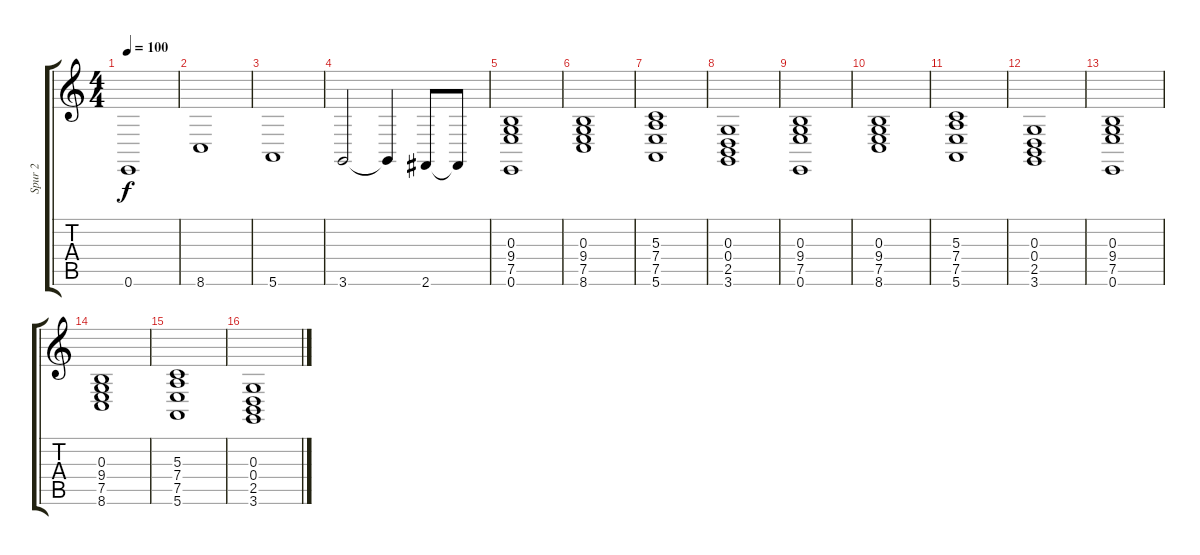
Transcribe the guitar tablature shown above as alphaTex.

\track ("Spur 2" "Spur 2") {instrument synthstrings1}
\staff {score tabs}
\tuning (E4 B3 G3 D3 A2 E2) {hide}
\ts (4 4)
\tempo 100
\clef g2
\ks c
0.6.1{dy f} |
8.6.1 |
5.6.1 |
3.6.2 3.6{t}.4 2.6.8 2.6{t}.8 |
(0.3 9.4 7.5 0.6).1 |
(0.3 9.4 7.5 8.6).1 |
(5.3 7.4 7.5 5.6).1 |
(0.3 0.4 2.5 3.6).1 |
(0.3 9.4 7.5 0.6).1 |
(0.3 9.4 7.5 8.6).1 |
(5.3 7.4 7.5 5.6).1 |
(0.3 0.4 2.5 3.6).1 |
(0.3 9.4 7.5 0.6).1 |
(0.3 9.4 7.5 8.6).1 |
(5.3 7.4 7.5 5.6).1 |
(0.3 0.4 2.5 3.6).1
